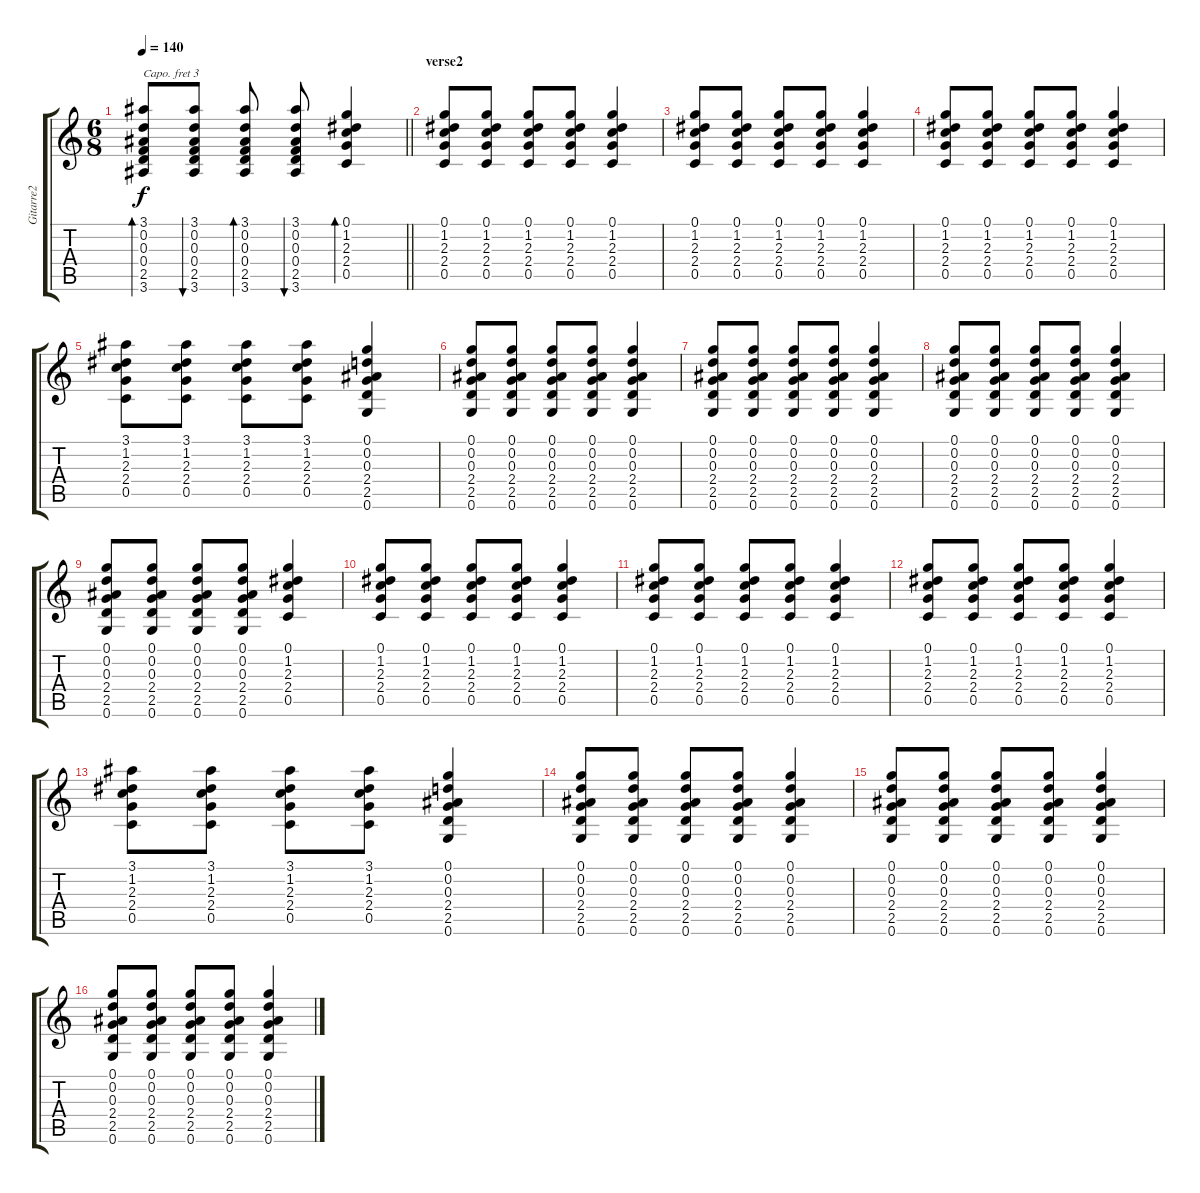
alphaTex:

\track ("Gitarre2" "Gitarre2") {instrument acousticguitarsteel}
\staff {score tabs}
\capo 3
\tuning (E4 B3 G3 D3 A2 E2) {hide}
\ts (6 8)
\tempo 140
\clef g2
\barLineRight lightlight
\ks c
(3.1 0.2 0.3 0.4 2.5 3.6).8{bd 120 dy f} (3.1 0.2 0.3 0.4 2.5 3.6).8{bu 120 beam split} (3.1 0.2 0.3 0.4 2.5 3.6).8{bd 120} (3.1 0.2 0.3 0.4 2.5 3.6).8{bu 120} (0.1 1.2 2.3 2.4 0.5).4{bd 120} |
\section ("" "verse2")
(0.1 1.2 2.3 2.4 0.5).8 (0.1 1.2 2.3 2.4 0.5).8{beam split} (0.1 1.2 2.3 2.4 0.5).8{beam merge} (0.1 1.2 2.3 2.4 0.5).8 (0.1 1.2 2.3 2.4 0.5).4 |
(0.1 1.2 2.3 2.4 0.5).8 (0.1 1.2 2.3 2.4 0.5).8{beam split} (0.1 1.2 2.3 2.4 0.5).8{beam merge} (0.1 1.2 2.3 2.4 0.5).8 (0.1 1.2 2.3 2.4 0.5).4 |
(0.1 1.2 2.3 2.4 0.5).8 (0.1 1.2 2.3 2.4 0.5).8{beam split} (0.1 1.2 2.3 2.4 0.5).8{beam merge} (0.1 1.2 2.3 2.4 0.5).8 (0.1 1.2 2.3 2.4 0.5).4 |
(3.1 1.2 2.3 2.4 0.5).8 (3.1 1.2 2.3 2.4 0.5).8{beam split} (3.1 1.2 2.3 2.4 0.5).8{beam merge} (3.1 1.2 2.3 2.4 0.5).8 (0.1 0.2 0.3 2.4 2.5 0.6).4 |
(0.1 0.2 0.3 2.4 2.5 0.6).8 (0.1 0.2 0.3 2.4 2.5 0.6).8{beam split} (0.1 0.2 0.3 2.4 2.5 0.6).8{beam merge} (0.1 0.2 0.3 2.4 2.5 0.6).8 (0.1 0.2 0.3 2.4 2.5 0.6).4 |
(0.1 0.2 0.3 2.4 2.5 0.6).8 (0.1 0.2 0.3 2.4 2.5 0.6).8{beam split} (0.1 0.2 0.3 2.4 2.5 0.6).8{beam merge} (0.1 0.2 0.3 2.4 2.5 0.6).8 (0.1 0.2 0.3 2.4 2.5 0.6).4 |
(0.1 0.2 0.3 2.4 2.5 0.6).8 (0.1 0.2 0.3 2.4 2.5 0.6).8{beam split} (0.1 0.2 0.3 2.4 2.5 0.6).8{beam merge} (0.1 0.2 0.3 2.4 2.5 0.6).8 (0.1 0.2 0.3 2.4 2.5 0.6).4 |
(0.1 0.2 0.3 2.4 2.5 0.6).8 (0.1 0.2 0.3 2.4 2.5 0.6).8{beam split} (0.1 0.2 0.3 2.4 2.5 0.6).8{beam merge} (0.1 0.2 0.3 2.4 2.5 0.6).8 (0.1 1.2 2.3 2.4 0.5).4 |
(0.1 1.2 2.3 2.4 0.5).8 (0.1 1.2 2.3 2.4 0.5).8{beam split} (0.1 1.2 2.3 2.4 0.5).8{beam merge} (0.1 1.2 2.3 2.4 0.5).8 (0.1 1.2 2.3 2.4 0.5).4 |
(0.1 1.2 2.3 2.4 0.5).8 (0.1 1.2 2.3 2.4 0.5).8{beam split} (0.1 1.2 2.3 2.4 0.5).8{beam merge} (0.1 1.2 2.3 2.4 0.5).8 (0.1 1.2 2.3 2.4 0.5).4 |
(0.1 1.2 2.3 2.4 0.5).8 (0.1 1.2 2.3 2.4 0.5).8{beam split} (0.1 1.2 2.3 2.4 0.5).8{beam merge} (0.1 1.2 2.3 2.4 0.5).8 (0.1 1.2 2.3 2.4 0.5).4 |
(3.1 1.2 2.3 2.4 0.5).8 (3.1 1.2 2.3 2.4 0.5).8{beam split} (3.1 1.2 2.3 2.4 0.5).8{beam merge} (3.1 1.2 2.3 2.4 0.5).8 (0.1 0.2 0.3 2.4 2.5 0.6).4 |
(0.1 0.2 0.3 2.4 2.5 0.6).8 (0.1 0.2 0.3 2.4 2.5 0.6).8{beam split} (0.1 0.2 0.3 2.4 2.5 0.6).8{beam merge} (0.1 0.2 0.3 2.4 2.5 0.6).8 (0.1 0.2 0.3 2.4 2.5 0.6).4 |
(0.1 0.2 0.3 2.4 2.5 0.6).8 (0.1 0.2 0.3 2.4 2.5 0.6).8{beam split} (0.1 0.2 0.3 2.4 2.5 0.6).8{beam merge} (0.1 0.2 0.3 2.4 2.5 0.6).8 (0.1 0.2 0.3 2.4 2.5 0.6).4 |
(0.1 0.2 0.3 2.4 2.5 0.6).8 (0.1 0.2 0.3 2.4 2.5 0.6).8{beam split} (0.1 0.2 0.3 2.4 2.5 0.6).8{beam merge} (0.1 0.2 0.3 2.4 2.5 0.6).8 (0.1 0.2 0.3 2.4 2.5 0.6).4
